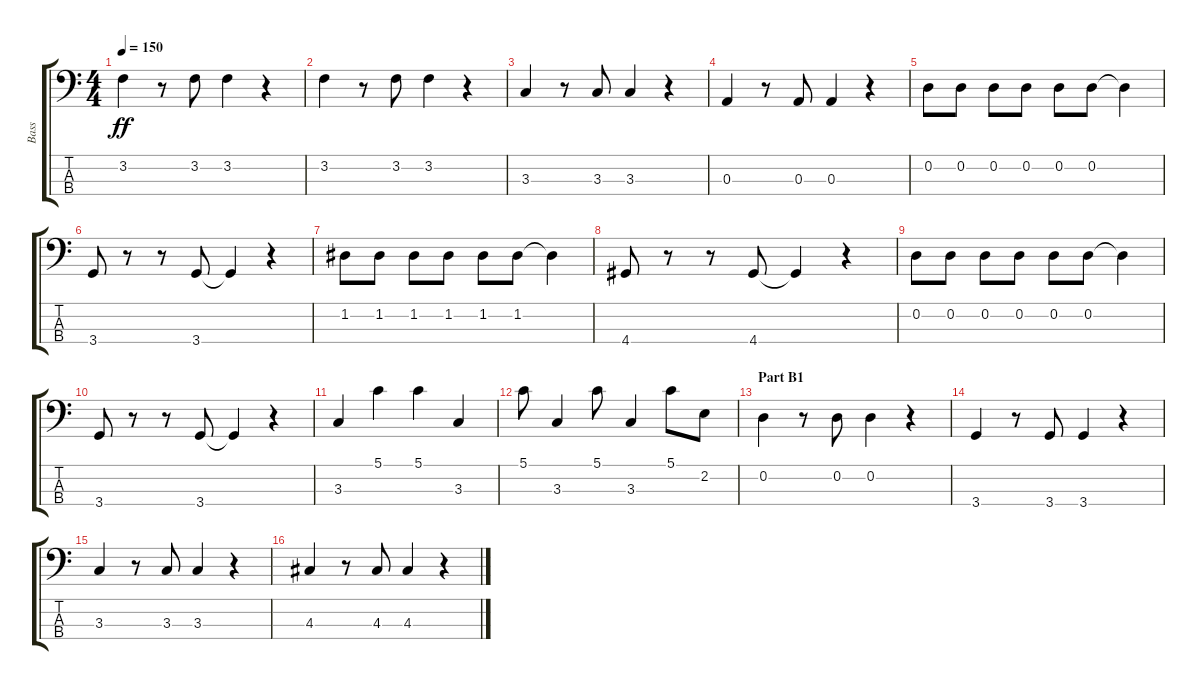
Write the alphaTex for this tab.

\track ("Bass" "Bass") {instrument electricguitarmuted}
\staff {score tabs}
\tuning (G2 D2 A1 E1) {hide}
\ts (4 4)
\tempo 150
\clef f4
\ks c
3.2.4{dy ff} r.8 3.2.8 3.2.4 r.4 |
3.2.4 r.8 3.2.8 3.2.4 r.4 |
3.3.4 r.8 3.3.8 3.3.4 r.4 |
0.3.4 r.8 0.3.8 0.3.4 r.4 |
0.2.8 0.2.8 0.2.8 0.2.8 0.2.8 0.2.8 0.2{t}.4 |
3.4.8 r.8 r.8 3.4.8 3.4{t}.4 r.4 |
1.2.8 1.2.8 1.2.8 1.2.8 1.2.8 1.2.8 1.2{t}.4 |
4.4.8 r.8 r.8 4.4.8 4.4{t}.4 r.4 |
0.2.8 0.2.8 0.2.8 0.2.8 0.2.8 0.2.8 0.2{t}.4 |
3.4.8 r.8 r.8 3.4.8 3.4{t}.4 r.4 |
3.3.4{instrument slapbass1} 5.1.4 5.1.4 3.3.4 |
5.1.8 3.3.4 5.1.8 3.3.4 5.1.8 2.2.8 |
\section ("" "Part B1")
0.2.4{instrument acousticguitarnylon} r.8 0.2.8 0.2.4 r.4 |
3.4.4 r.8 3.4.8 3.4.4 r.4 |
3.3.4 r.8 3.3.8 3.3.4 r.4 |
4.3.4 r.8 4.3.8 4.3.4 r.4
